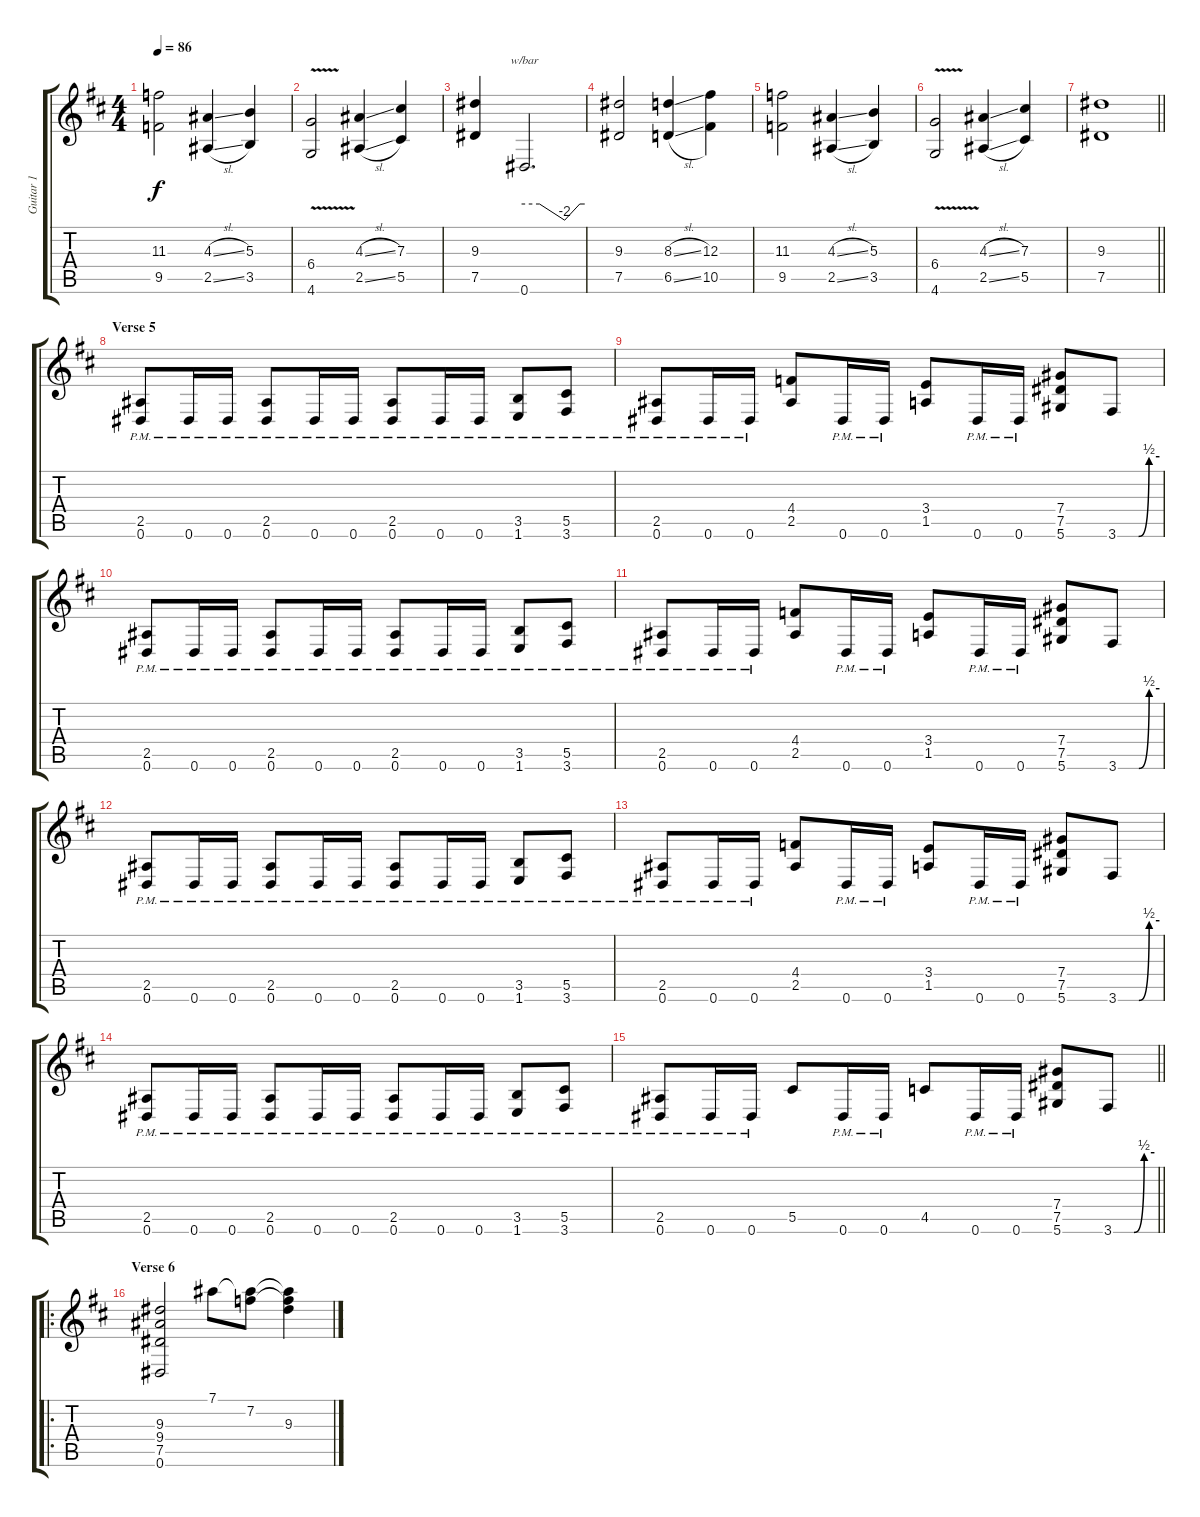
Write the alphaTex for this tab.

\track ("Guitar 1" "Guitar 1") {instrument distortionguitar}
\staff {score tabs}
\tuning (Eb4 Bb3 Gb3 Db3 Ab2 Eb2) {hide}
\ts (4 4)
\tempo 86
\clef g2
\ks bminor
(11.3 9.5).2{dy f} (4.3{sl} 2.5{sl}).4 (5.3 3.5).4 |
(6.4{v} 4.6{v}).2 (4.3{sl} 2.5{sl}).4 (7.3 5.5).4 |
(9.3 7.5).4 0.6.2{d tbe (custom default 0 0 15 0 40 -8 55 0 60 0)} |
(9.3 7.5).2 (8.3{sl} 6.5{sl}).4 (12.3 10.5).4 |
(11.3 9.5).2 (4.3{sl} 2.5{sl}).4 (5.3 3.5).4 |
(6.4{v} 4.6{v}).2 (4.3{sl} 2.5{sl}).4 (7.3 5.5).4 |
\barLineRight lightlight
(9.3 7.5).1 |
\section ("" "Verse 5")
(2.5{pm} 0.6{pm}).8 0.6{pm}.16 0.6{pm}.16 (2.5{pm} 0.6{pm}).8 0.6{pm}.16 0.6{pm}.16 (2.5{pm} 0.6{pm}).8 0.6{pm}.16 0.6{pm}.16 (3.5{pm} 1.6{pm}).8 (5.5{pm} 3.6{pm}).8 |
(2.5{pm} 0.6{pm}).8 0.6{pm}.16 0.6{pm}.16 (4.4 2.5).8 0.6{pm}.16 0.6{pm}.16 (3.4 1.5).8 0.6{pm}.16 0.6{pm}.16 (7.4 7.5 5.6).8 3.6{be (custom 0 0 30 0 45 2 60 2)}.8 |
(2.5{pm} 0.6{pm}).8 0.6{pm}.16 0.6{pm}.16 (2.5{pm} 0.6{pm}).8 0.6{pm}.16 0.6{pm}.16 (2.5{pm} 0.6{pm}).8 0.6{pm}.16 0.6{pm}.16 (3.5{pm} 1.6{pm}).8 (5.5{pm} 3.6{pm}).8 |
(2.5{pm} 0.6{pm}).8 0.6{pm}.16 0.6{pm}.16 (4.4 2.5).8 0.6{pm}.16 0.6{pm}.16 (3.4 1.5).8 0.6{pm}.16 0.6{pm}.16 (7.4 7.5 5.6).8 3.6{be (custom 0 0 30 0 45 2 60 2)}.8 |
(2.5{pm} 0.6{pm}).8 0.6{pm}.16 0.6{pm}.16 (2.5{pm} 0.6{pm}).8 0.6{pm}.16 0.6{pm}.16 (2.5{pm} 0.6{pm}).8 0.6{pm}.16 0.6{pm}.16 (3.5{pm} 1.6{pm}).8 (5.5{pm} 3.6{pm}).8 |
(2.5{pm} 0.6{pm}).8 0.6{pm}.16 0.6{pm}.16 (4.4 2.5).8 0.6{pm}.16 0.6{pm}.16 (3.4 1.5).8 0.6{pm}.16 0.6{pm}.16 (7.4 7.5 5.6).8 3.6{be (custom 0 0 30 0 45 2 60 2)}.8 |
(2.5{pm} 0.6{pm}).8 0.6{pm}.16 0.6{pm}.16 (2.5{pm} 0.6{pm}).8 0.6{pm}.16 0.6{pm}.16 (2.5{pm} 0.6{pm}).8 0.6{pm}.16 0.6{pm}.16 (3.5{pm} 1.6{pm}).8 (5.5{pm} 3.6{pm}).8 |
\barLineRight lightlight
(2.5{pm} 0.6{pm}).8 0.6{pm}.16 0.6{pm}.16 5.5.8 0.6{pm}.16 0.6{pm}.16 4.5.8 0.6{pm}.16 0.6{pm}.16 (7.4 7.5 5.6).8 3.6{be (custom 0 0 30 0 45 2 60 2)}.8 |
\ro
\section ("" "Verse 6")
(9.3 9.4 7.5 0.6).2 7.1.8 (7.1{t} 7.2).8 (7.1{t} 7.2{t} 9.3).4
